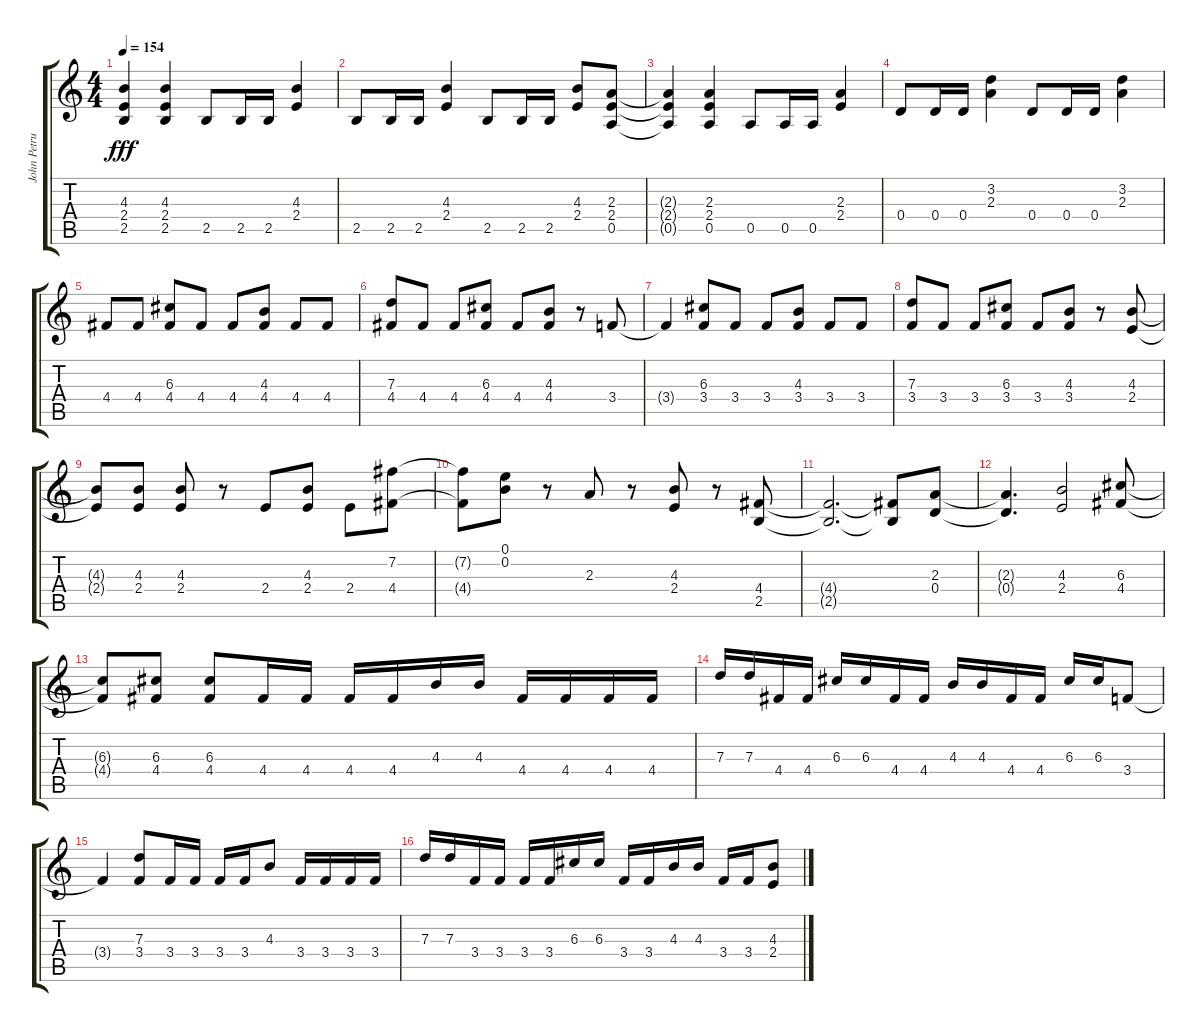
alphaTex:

\track ("John Petrucci Rhythm" "John Petru") {instrument distortionguitar}
\staff {score tabs}
\tuning (E4 B3 G3 D3 A2 E2) {hide}
\ts (4 4)
\tempo 154
\clef g2
\ks c
(4.3{t} 2.4{t} 2.5{t}).4{dy fff} (4.3 2.4 2.5).4 2.5.8 2.5.16 2.5.16 (4.3 2.4).4 |
2.5.8 2.5.16 2.5.16 (4.3 2.4).4 2.5.8 2.5.16 2.5.16 (4.3 2.4).8 (2.3 2.4 0.5).8 |
(2.3{t} 2.4{t} 0.5{t}).4 (2.3 2.4 0.5).4 0.5.8 0.5.16 0.5.16 (2.3 2.4).4 |
0.4.8 0.4.16 0.4.16 (3.2 2.3).4 0.4.8 0.4.16 0.4.16 (3.2 2.3).4 |
4.4.8 4.4.8 (6.3 4.4).8 4.4.8 4.4.8 (4.3 4.4).8 4.4.8 4.4.8 |
(7.3 4.4).8 4.4.8 4.4.8 (6.3 4.4).8 4.4.8 (4.3 4.4).8 r.8 3.4.8 |
3.4{t}.4 (6.3 3.4).8 3.4.8 3.4.8 (4.3 3.4).8 3.4.8 3.4.8 |
(7.3 3.4).8 3.4.8 3.4.8 (6.3 3.4).8 3.4.8 (4.3 3.4).8 r.8 (4.3 2.4).8 |
(4.3{t} 2.4{t}).8 (4.3 2.4).8 (4.3 2.4).8 r.8 2.4.8 (4.3 2.4).8 2.4.8 (7.2 4.4).8 |
(7.2{t} 4.4{t}).8 (0.1 0.2).8 r.8 2.3.8 r.8 (4.3 2.4).8 r.8 (4.4 2.5).8 |
(4.4{t} 2.5{t}).2{d} (4.4{t} 2.5{t}).8 (2.3 0.4).8 |
(2.3{t} 0.4{t}).4{d} (4.3 2.4).2 (6.3 4.4).8 |
(6.3{t} 4.4{t}).8 (6.3 4.4).8 (6.3 4.4).8 4.4.16 4.4.16 4.4.16 4.4.16 4.3.16 4.3.16 4.4.16 4.4.16 4.4.16 4.4.16 |
7.3.16 7.3.16 4.4.16 4.4.16 6.3.16 6.3.16 4.4.16 4.4.16 4.3.16 4.3.16 4.4.16 4.4.16 6.3.16 6.3.16 3.4.8 |
3.4{t}.4 (7.3 3.4).8 3.4.16 3.4.16 3.4.16 3.4.16 4.3.8 3.4.16 3.4.16 3.4.16 3.4.16 |
7.3.16 7.3.16 3.4.16 3.4.16 3.4.16 3.4.16 6.3.16 6.3.16 3.4.16 3.4.16 4.3.16 4.3.16 3.4.16 3.4.16 (4.3 2.4).8
